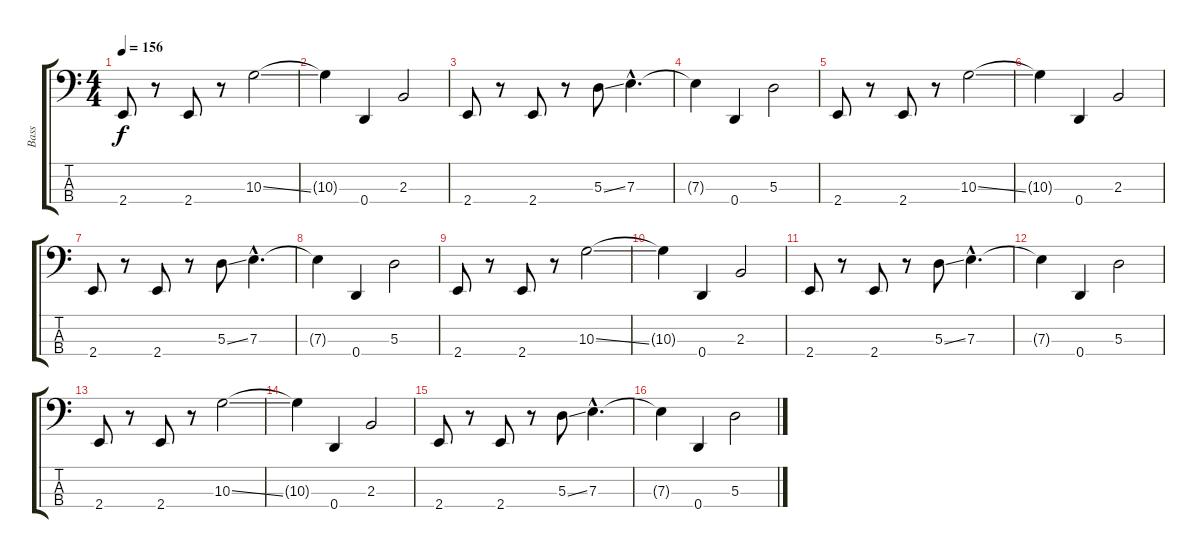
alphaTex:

\track ("Bass" "Bass") {instrument fretlessbass}
\staff {score tabs}
\tuning (G2 D2 A1 D1) {hide}
\ts (4 4)
\tempo 156
\clef f4
\ks c
2.4.8{dy f} r.8 2.4.8 r.8 10.3{ss}.2 |
10.3{t}.4 0.4.4 2.3.2 |
2.4.8 r.8 2.4.8 r.8 5.3{ss}.8 7.3{hac}.4{d} |
7.3{t}.4 0.4.4 5.3.2 |
2.4.8 r.8 2.4.8 r.8 10.3{ss}.2 |
10.3{t}.4 0.4.4 2.3.2 |
2.4.8 r.8 2.4.8 r.8 5.3{ss}.8 7.3{hac}.4{d} |
7.3{t}.4 0.4.4 5.3.2 |
2.4.8 r.8 2.4.8 r.8 10.3{ss}.2 |
10.3{t}.4 0.4.4 2.3.2 |
2.4.8 r.8 2.4.8 r.8 5.3{ss}.8 7.3{hac}.4{d} |
7.3{t}.4 0.4.4 5.3.2 |
2.4.8 r.8 2.4.8 r.8 10.3{ss}.2 |
10.3{t}.4 0.4.4 2.3.2 |
2.4.8 r.8 2.4.8 r.8 5.3{ss}.8 7.3{hac}.4{d} |
7.3{t}.4 0.4.4 5.3.2
